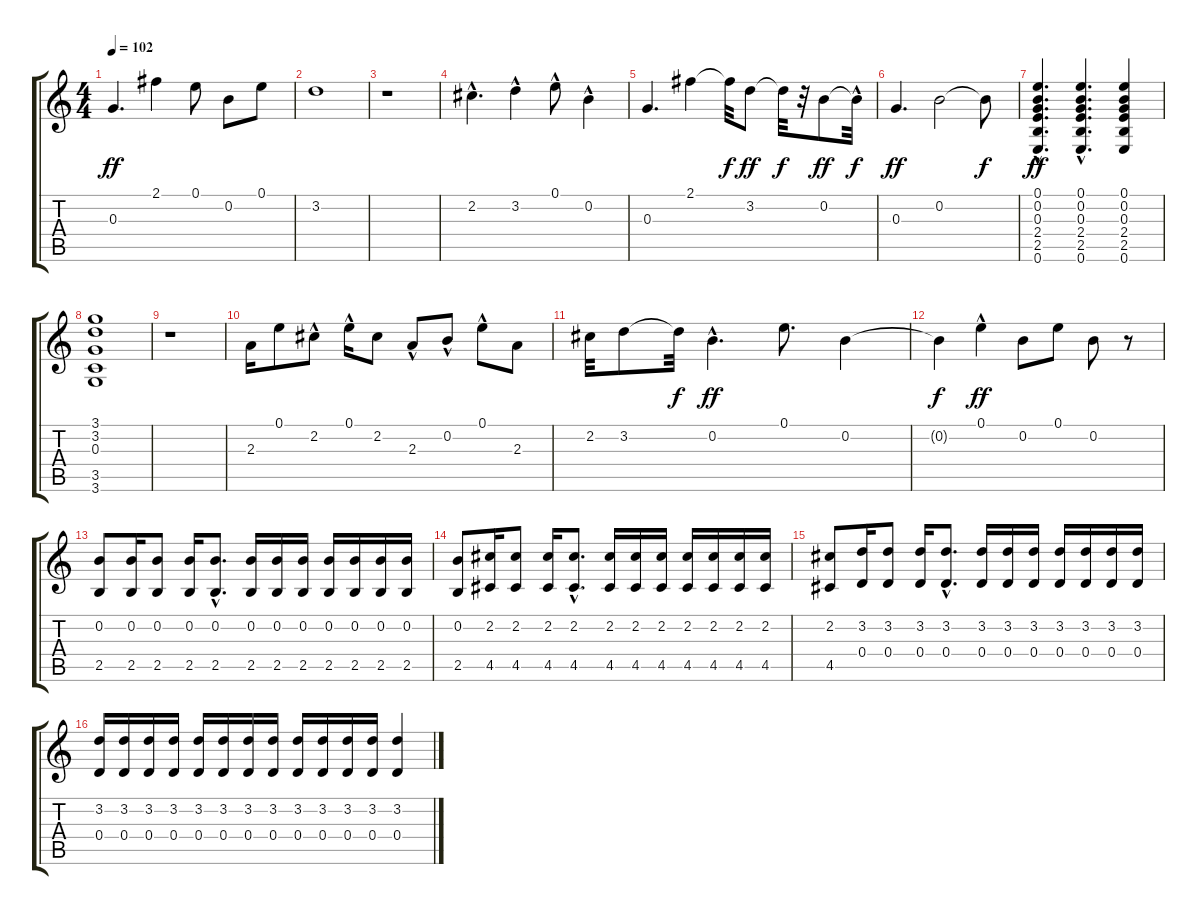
\track "" {instrument electricguitarclean}
\staff {score tabs}
\tuning (E4 B3 G3 D3 A2 E2) {hide}
\ts (4 4)
\tempo 102
\clef g2
\ks c
0.3.4{d dy ff} 2.1.4 0.1.8 0.2.8 0.1.8 |
3.2.1 |
r.1 |
2.2{hac}.4{d} 3.2{hac}.4 0.1{hac}.8 0.2{hac}.4 |
0.3.4{d} 2.1.4 2.1{t}.32{dy f} 3.2.8{dy ff} 3.2{t}.32{dy f} r.32 0.2.8{dy ff} 0.2{hac t}.32{dy f} |
0.3.4{d dy ff} 0.2.2 0.2{t}.8{dy f} |
(0.1{hac} 0.2{hac} 0.3{hac} 2.4{hac} 2.5{hac} 0.6{hac}).4{d dy ff} (0.1{hac} 0.2{hac} 0.3{hac} 2.4{hac} 2.5{hac} 0.6{hac}).4{d} (0.1 0.2 0.3 2.4 2.5 0.6).4 |
(3.1 3.2 0.3 3.5 3.6).1 |
r.1 |
2.3.16 0.1.8 2.2{hac}.8 0.1{hac}.16 2.2.8 2.3{hac}.8 0.2{hac}.8 0.1{hac}.8 2.3.8 |
2.2.32 3.2.8 3.2{t}.32{dy f} 0.2{hac}.4{d dy ff} 0.1.8{d} 0.2.4 |
0.2{t}.4{dy f} 0.1{hac}.4{dy ff} 0.2.8 0.1.8 0.2.8 r.8 |
(0.2 2.5).8 (0.2 2.5).16 (0.2 2.5).8 (0.2 2.5).16 (0.2{hac} 2.5{hac}).8{d} (0.2 2.5).16 (0.2 2.5).16 (0.2 2.5).16 (0.2 2.5).16 (0.2 2.5).16 (0.2 2.5).16 (0.2 2.5).16 |
(0.2 2.5).8 (2.2 4.5).16 (2.2 4.5).8 (2.2 4.5).16 (2.2{hac} 4.5{hac}).8{d} (2.2 4.5).16 (2.2 4.5).16 (2.2 4.5).16 (2.2 4.5).16 (2.2 4.5).16 (2.2 4.5).16 (2.2 4.5).16 |
(2.2 4.5).8 (3.2 0.4).16 (3.2 0.4).8 (3.2 0.4).16 (3.2{hac} 0.4{hac}).8{d} (3.2 0.4).16 (3.2 0.4).16 (3.2 0.4).16 (3.2 0.4).16 (3.2 0.4).16 (3.2 0.4).16 (3.2 0.4).16 |
(3.2 0.4).16 (3.2 0.4).16 (3.2 0.4).16 (3.2 0.4).16 (3.2 0.4).16 (3.2 0.4).16 (3.2 0.4).16 (3.2 0.4).16 (3.2 0.4).16 (3.2 0.4).16 (3.2 0.4).16 (3.2 0.4).16 (3.2 0.4).4
